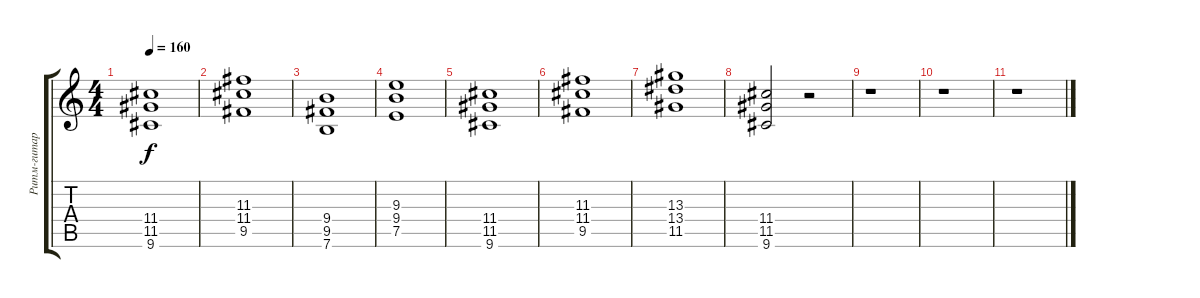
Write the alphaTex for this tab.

\track ("Ритм-гитара 1" "Ритм-гитар") {instrument overdrivenguitar}
\staff {score tabs}
\tuning (E4 B3 G3 D3 A2 E2) {hide}
\ts (4 4)
\tempo 160
\clef g2
\ks c
(11.4{t} 11.5{t} 9.6{t}).1{dy f} |
(11.3 11.4 9.5).1 |
(9.4 9.5 7.6).1 |
(9.3 9.4 7.5).1 |
(11.4 11.5 9.6).1 |
(11.3 11.4 9.5).1 |
(13.3 13.4 11.5).1 |
(11.4 11.5 9.6).2 r.2 |
r.1 |
r.1 |
r.1
